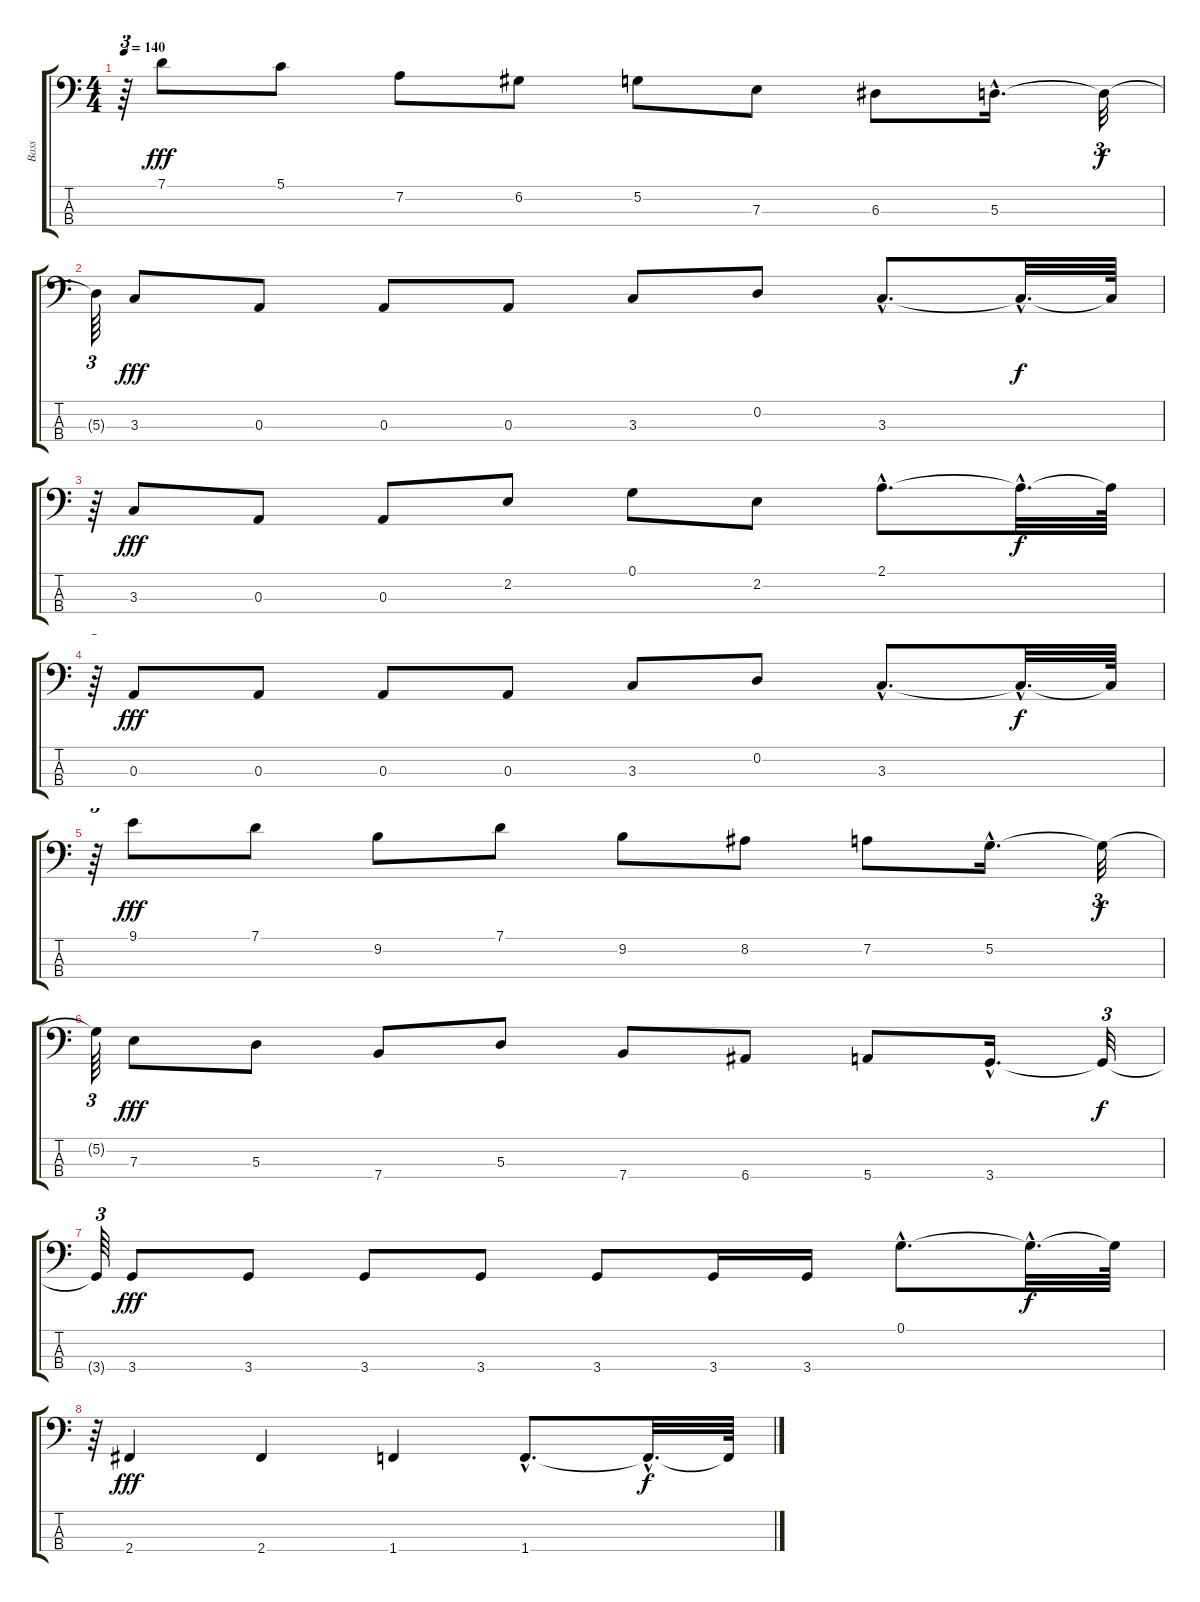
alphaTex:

\track ("Bass" "Bass") {instrument electricbassfinger}
\staff {score tabs}
\tuning (G2 D2 A1 E1) {hide}
\ts (4 4)
\tempo 140
\clef f4
\ks c
r.64{tu (3 2) dy f} 7.1.8{dy fff} 5.1.8 7.2.8 6.2.8 5.2.8 7.3.8 6.3.8 5.3{hac}.16{d} 5.3{t}.32{tu (3 2) dy f} |
5.3{t}.64{tu (3 2)} 3.3.8{dy fff} 0.3.8 0.3.8 0.3.8 3.3.8 0.2.8 3.3{hac}.8{d} 3.3{hac t}.32{d dy f} 3.3{t}.64 |
r.64{tu (3 2)} 3.3.8{dy fff} 0.3.8 0.3.8 2.2.8 0.1.8 2.2.8 2.1{hac}.8{d} 2.1{hac t}.32{d dy f} 2.1{t}.64 |
r.64{tu (3 2)} 0.3.8{dy fff} 0.3.8 0.3.8 0.3.8 3.3.8 0.2.8 3.3{hac}.8{d} 3.3{hac t}.32{d dy f} 3.3{t}.64 |
r.64{tu (3 2)} 9.1.8{dy fff} 7.1.8 9.2.8 7.1.8 9.2.8 8.2.8 7.2.8 5.2{hac}.16{d} 5.2{t}.32{tu (3 2) dy f} |
5.2{t}.64{tu (3 2)} 7.3.8{dy fff} 5.3.8 7.4.8 5.3.8 7.4.8 6.4.8 5.4.8 3.4{hac}.16{d} 3.4{t}.32{tu (3 2) dy f} |
3.4{t}.64{tu (3 2)} 3.4.8{dy fff} 3.4.8 3.4.8 3.4.8 3.4.8 3.4.16 3.4.16 0.1{hac}.8{d} 0.1{hac t}.32{d dy f} 0.1{t}.64 |
r.64{tu (3 2)} 2.4.4{dy fff} 2.4.4 1.4.4 1.4{hac}.8{d} 1.4{hac t}.32{d dy f} 1.4{t}.64
